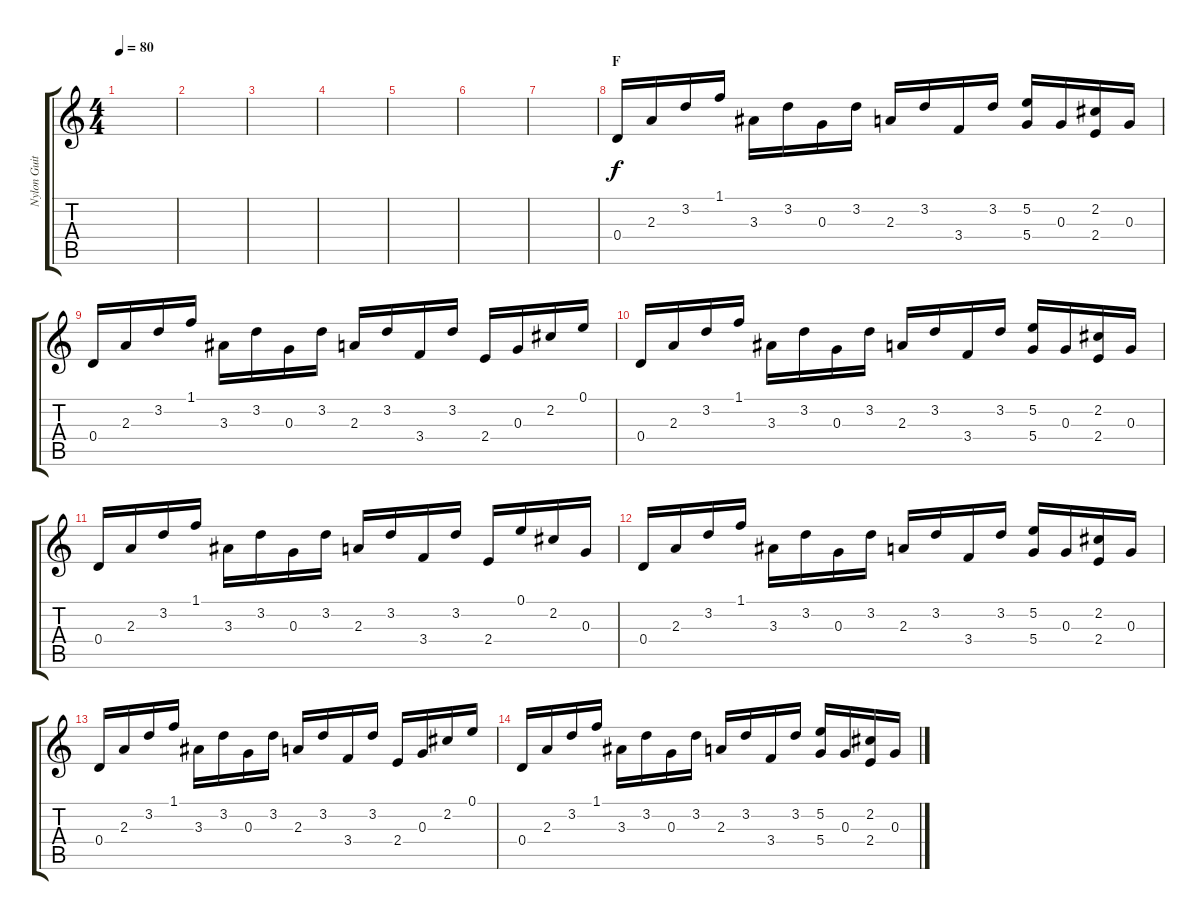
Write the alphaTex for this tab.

\track ("Nylon Guitar" "Nylon Guit") {instrument acousticguitarnylon}
\staff {score tabs}
\tuning (E4 B3 G3 D3 A2 E2) {hide}
\ts (4 4)
\tempo 80
\clef g2
\ks c
|
|
|
|
|
|
|
\section ("" "F")
0.4.16 2.3.16 3.2.16 1.1.16 3.3.16 3.2.16 0.3.16 3.2.16 2.3.16 3.2.16 3.4.16 3.2.16 (5.2 5.4).16 0.3.16 (2.2 2.4).16 0.3.16 |
0.4.16 2.3.16 3.2.16 1.1.16 3.3.16 3.2.16 0.3.16 3.2.16 2.3.16 3.2.16 3.4.16 3.2.16 2.4.16 0.3.16 2.2.16 0.1.16 |
0.4.16 2.3.16 3.2.16 1.1.16 3.3.16 3.2.16 0.3.16 3.2.16 2.3.16 3.2.16 3.4.16 3.2.16 (5.2 5.4).16 0.3.16 (2.2 2.4).16 0.3.16 |
0.4.16 2.3.16 3.2.16 1.1.16 3.3.16 3.2.16 0.3.16 3.2.16 2.3.16 3.2.16 3.4.16 3.2.16 2.4.16 0.1.16 2.2.16 0.3.16 |
0.4.16 2.3.16 3.2.16 1.1.16 3.3.16 3.2.16 0.3.16 3.2.16 2.3.16 3.2.16 3.4.16 3.2.16 (5.2 5.4).16 0.3.16 (2.2 2.4).16 0.3.16 |
0.4.16 2.3.16 3.2.16 1.1.16 3.3.16 3.2.16 0.3.16 3.2.16 2.3.16 3.2.16 3.4.16 3.2.16 2.4.16 0.3.16 2.2.16 0.1.16 |
0.4.16 2.3.16 3.2.16 1.1.16 3.3.16 3.2.16 0.3.16 3.2.16 2.3.16 3.2.16 3.4.16 3.2.16 (5.2 5.4).16 0.3.16 (2.2 2.4).16 0.3.16
